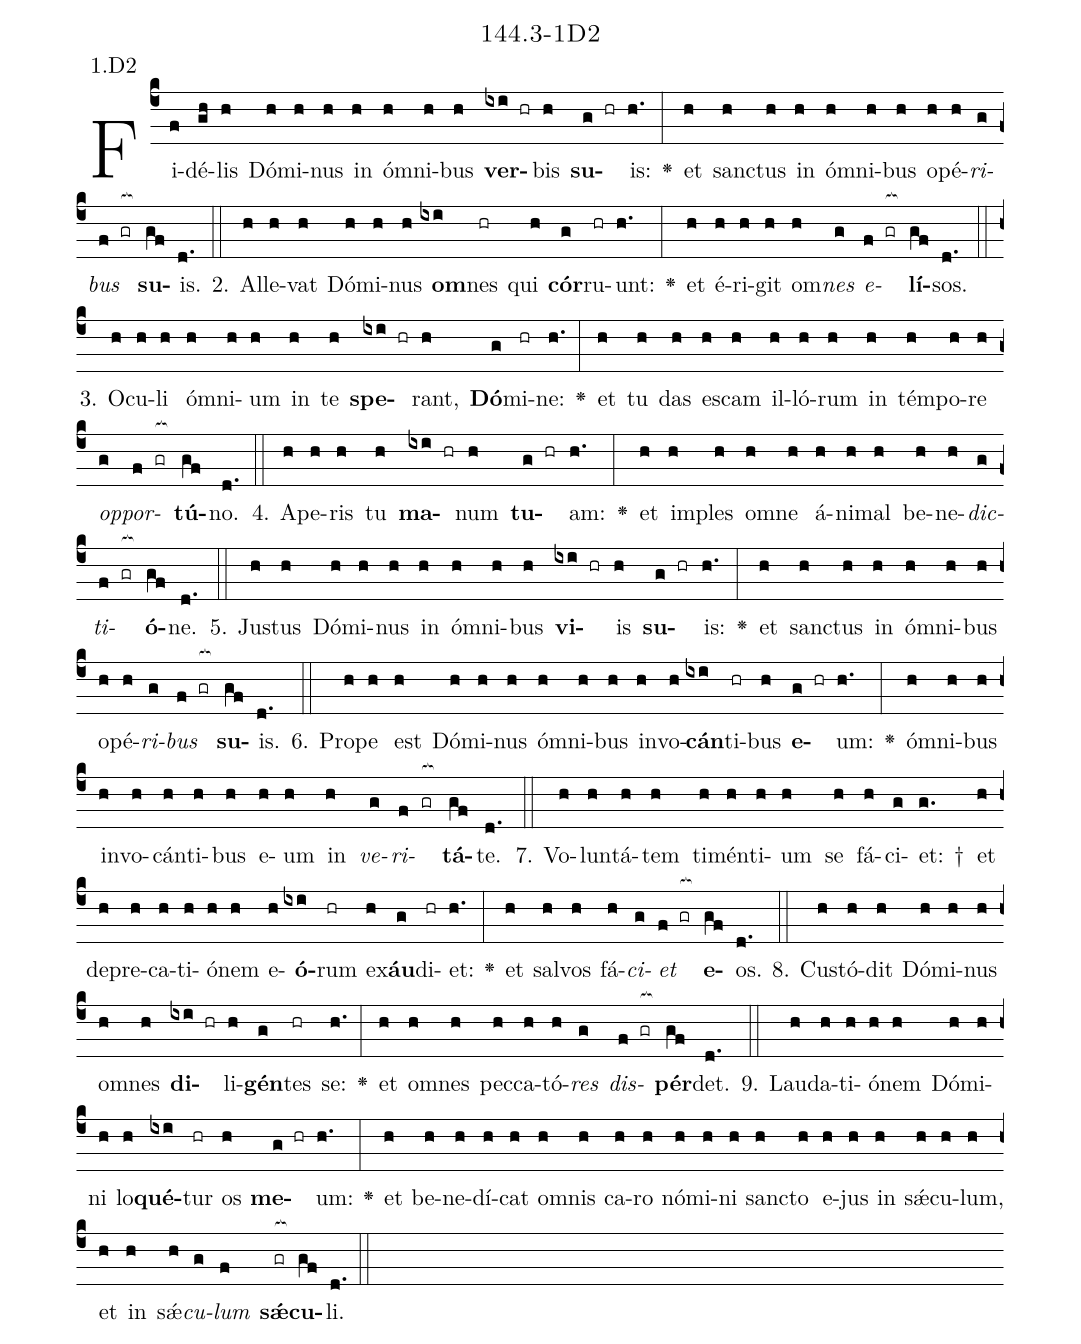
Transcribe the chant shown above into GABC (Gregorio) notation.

name: 144.3-1D2;
annotation: 1.D2;
%%
(c4)Fi(f)dé(gh)lis(h) Dó(h)mi(h)nus(h) in(h) óm(h)ni(h)bus(h) <b>ver</b>(ixi hr)bis(h) <b>su</b>(g hr)is:(h.) <v>\greheightstar</v>(:) et(h) sanc(h)tus(h) in(h) óm(h)ni(h)bus(h) o(h)pé(h)<i>ri</i>(g)<i>bus</i>(f gr[ocb:1{]) <b>su</b>(gf[ocb:0}])is.(d.) (::)
2. Al(h)le(h)vat(h) Dó(h)mi(h)nus(h) <b>om</b>(ixi)nes(hr) qui(h) <b>cór</b>(g)ru(hr)unt:(h.) <v>\greheightstar</v>(:) et(h) é(h)ri(h)git(h) om(h)<i>nes</i>(g) <i>e</i>(f gr[ocb:1{])<b>lí</b>(gf[ocb:0}])sos.(d.) (::)
3. O(h)cu(h)li(h) óm(h)ni(h)um(h) in(h) te(h) <b>spe</b>(ixi hr)rant,(h) <b>Dó</b>(g)mi(hr)ne:(h.) <v>\greheightstar</v>(:) et(h) tu(h) das(h) es(h)cam(h) il(h)ló(h)rum(h) in(h) tém(h)po(h)re(h) <i>op</i>(g)<i>por</i>(f gr[ocb:1{])<b>tú</b>(gf[ocb:0}])no.(d.) (::)
4. A(h)pe(h)ris(h) tu(h) <b>ma</b>(ixi hr)num(h) <b>tu</b>(g hr)am:(h.) <v>\greheightstar</v>(:) et(h) im(h)ples(h) om(h)ne(h) á(h)ni(h)mal(h) be(h)ne(h)<i>dic</i>(g)<i>ti</i>(f gr[ocb:1{])<b>ó</b>(gf[ocb:0}])ne.(d.) (::)
5. Jus(h)tus(h) Dó(h)mi(h)nus(h) in(h) óm(h)ni(h)bus(h) <b>vi</b>(ixi hr)is(h) <b>su</b>(g hr)is:(h.) <v>\greheightstar</v>(:) et(h) sanc(h)tus(h) in(h) óm(h)ni(h)bus(h) o(h)pé(h)<i>ri</i>(g)<i>bus</i>(f gr[ocb:1{]) <b>su</b>(gf[ocb:0}])is.(d.) (::)
6. Pro(h)pe(h) est(h) Dó(h)mi(h)nus(h) óm(h)ni(h)bus(h) in(h)vo(h)<b>cán</b>(ixi)ti(hr)bus(h) <b>e</b>(g hr)um:(h.) <v>\greheightstar</v>(:) óm(h)ni(h)bus(h) in(h)vo(h)cán(h)ti(h)bus(h) e(h)um(h) in(h) <i>ve</i>(g)<i>ri</i>(f gr[ocb:1{])<b>tá</b>(gf[ocb:0}])te.(d.) (::)
7. Vo(h)lun(h)tá(h)tem(h) ti(h)mén(h)ti(h)um(h) se(h) fá(h)ci(g)et: †(g.) et(h) de(h)pre(h)ca(h)ti(h)ó(h)nem(h) e(h)<b>ó</b>(ixi)rum(hr) ex(h)<b>áu</b>(g)di(hr)et:(h.) <v>\greheightstar</v>(:) et(h) sal(h)vos(h) fá(h)<i>ci</i>(g)<i>et</i>(f gr[ocb:1{]) <b>e</b>(gf[ocb:0}])os.(d.) (::)
8. Cus(h)tó(h)dit(h) Dó(h)mi(h)nus(h) om(h)nes(h) <b>di</b>(ixi hr)li(h)<b>gén</b>(g)tes(hr) se:(h.) <v>\greheightstar</v>(:) et(h) om(h)nes(h) pec(h)ca(h)tó(h)<i>res</i>(g) <i>dis</i>(f gr[ocb:1{])<b>pér</b>(gf[ocb:0}])det.(d.) (::)
9. Lau(h)da(h)ti(h)ó(h)nem(h) Dó(h)mi(h)ni(h) lo(h)<b>qué</b>(ixi)tur(hr) os(h) <b>me</b>(g hr)um:(h.) <v>\greheightstar</v>(:) et(h) be(h)ne(h)dí(h)cat(h) om(h)nis(h) ca(h)ro(h) nó(h)mi(h)ni(h) sanc(h)to(h) e(h)jus(h) in(h) sǽ(h)cu(h)lum,(h) et(h) in(h) sǽ(h)<i>cu</i>(g)<i>lum</i>(f) <b>sǽ</b>(gr[ocb:1{])<b>cu</b>(gf[ocb:0}])li.(d.) (::)
